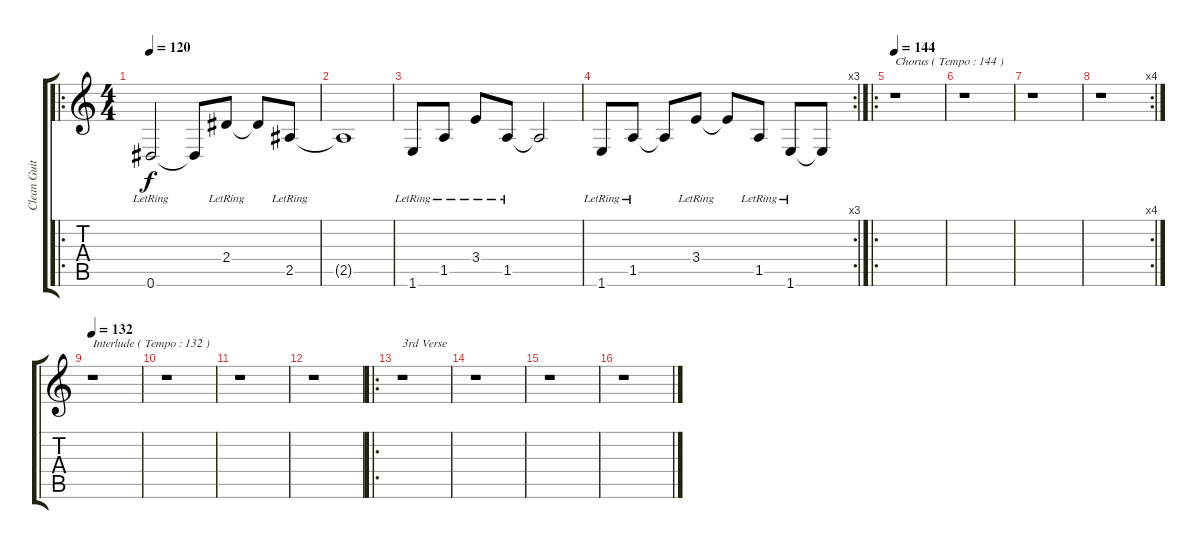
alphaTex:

\track ("Clean Guitar" "Clean Guit") {instrument electricguitarclean}
\staff {score tabs}
\tuning (Eb4 Bb3 Gb3 Db3 Ab2 Eb2) {hide}
\ro
\ts (4 4)
\tempo 120
\clef g2
\ks c
0.6{lr}.2{dy f} 0.6{t}.8 2.4{lr}.8 2.4{t}.8 2.5{lr}.8 |
2.5{t}.1 |
1.6{lr}.8 1.5{lr}.8 3.4{lr}.8 1.5{lr}.8 1.5{t}.2 |
\rc 3
1.6{lr}.8 1.5{lr}.8 1.5{t}.8 3.4{lr}.8 3.4{t}.8 1.5{lr}.8 1.6{lr}.8 1.6{t}.8 |
\ro
\tempo 144
r.1{txt "Chorus ( Tempo : 144 )"} |
r.1 |
r.1 |
\rc 4
r.1 |
\tempo 132
r.1{txt "Interlude ( Tempo : 132 )"} |
r.1 |
r.1 |
r.1 |
\ro
r.1{txt "3rd Verse"} |
r.1 |
r.1 |
r.1
